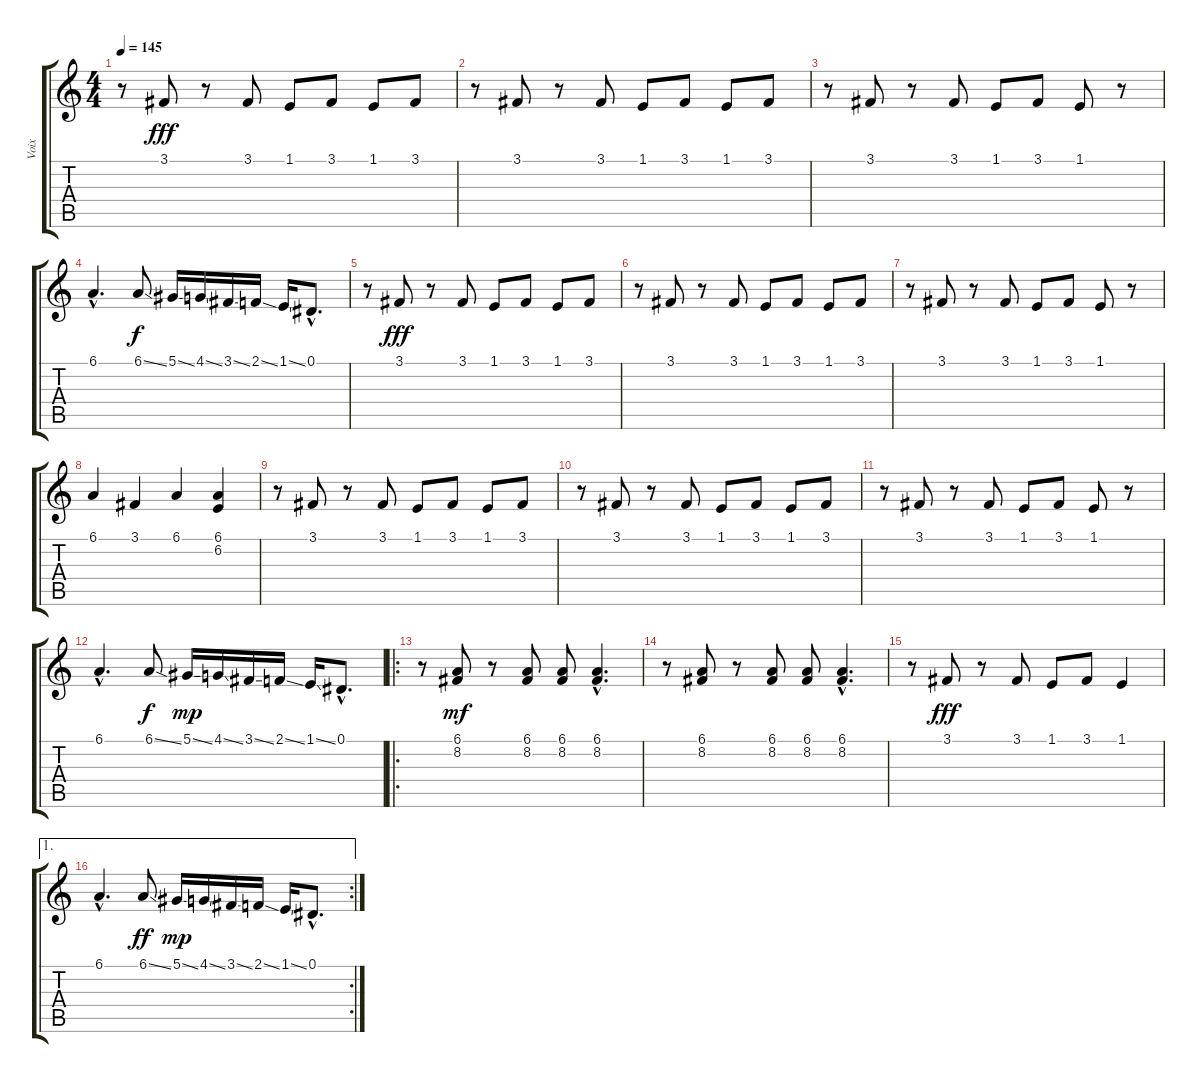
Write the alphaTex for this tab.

\track ("Voix" "Voix") {instrument synthbrass2}
\staff {score tabs}
\tuning (Eb4 Bb3 Gb3 Db3 Ab2 Eb2) {hide}
\ts (4 4)
\tempo 145
\clef g2
\ks c
r.8{dy fff} 3.1.8 r.8 3.1.8 1.1.8 3.1.8 1.1.8 3.1.8 |
r.8 3.1.8 r.8 3.1.8 1.1.8 3.1.8 1.1.8 3.1.8 |
r.8 3.1.8 r.8 3.1.8 1.1.8 3.1.8 1.1.8 r.8 |
6.1{hac}.4{d} 6.1{ss}.8{dy f} 5.1{ss}.16 4.1{ss}.16 3.1{ss}.16 2.1{ss}.16 1.1{ss}.16 0.1{hac}.8{d} |
r.8 3.1.8{dy fff instrument synthbrass2} r.8 3.1.8 1.1.8 3.1.8 1.1.8 3.1.8 |
r.8 3.1.8 r.8 3.1.8 1.1.8 3.1.8 1.1.8 3.1.8 |
r.8 3.1.8 r.8 3.1.8 1.1.8 3.1.8 1.1.8 r.8 |
6.1.4 3.1.4 6.1.4 (6.1 6.2).4 |
r.8 3.1.8 r.8 3.1.8 1.1.8 3.1.8 1.1.8 3.1.8 |
r.8 3.1.8 r.8 3.1.8 1.1.8 3.1.8 1.1.8 3.1.8 |
r.8 3.1.8 r.8 3.1.8 1.1.8 3.1.8 1.1.8 r.8 |
6.1{hac}.4{d} 6.1{ss}.8{dy f} 5.1{ss}.16{dy mp} 4.1{ss}.16 3.1{ss}.16 2.1{ss}.16 1.1{ss}.16 0.1{hac}.8{d} |
\ro
r.8 (6.1 8.2).8{dy mf} r.8 (6.1 8.2).8 (6.1 8.2).8 (6.1{hac} 8.2{hac}).4{d} |
r.8 (6.1 8.2).8 r.8 (6.1 8.2).8 (6.1 8.2).8 (6.1{hac} 8.2{hac}).4{d} |
r.8 3.1.8{dy fff} r.8 3.1.8 1.1.8 3.1.8 1.1.4 |
\ae 1
\rc 2
6.1{hac}.4{d} 6.1{ss}.8{dy ff} 5.1{ss}.16{dy mp} 4.1{ss}.16 3.1{ss}.16 2.1{ss}.16 1.1{ss}.16 0.1{hac}.8{d}
